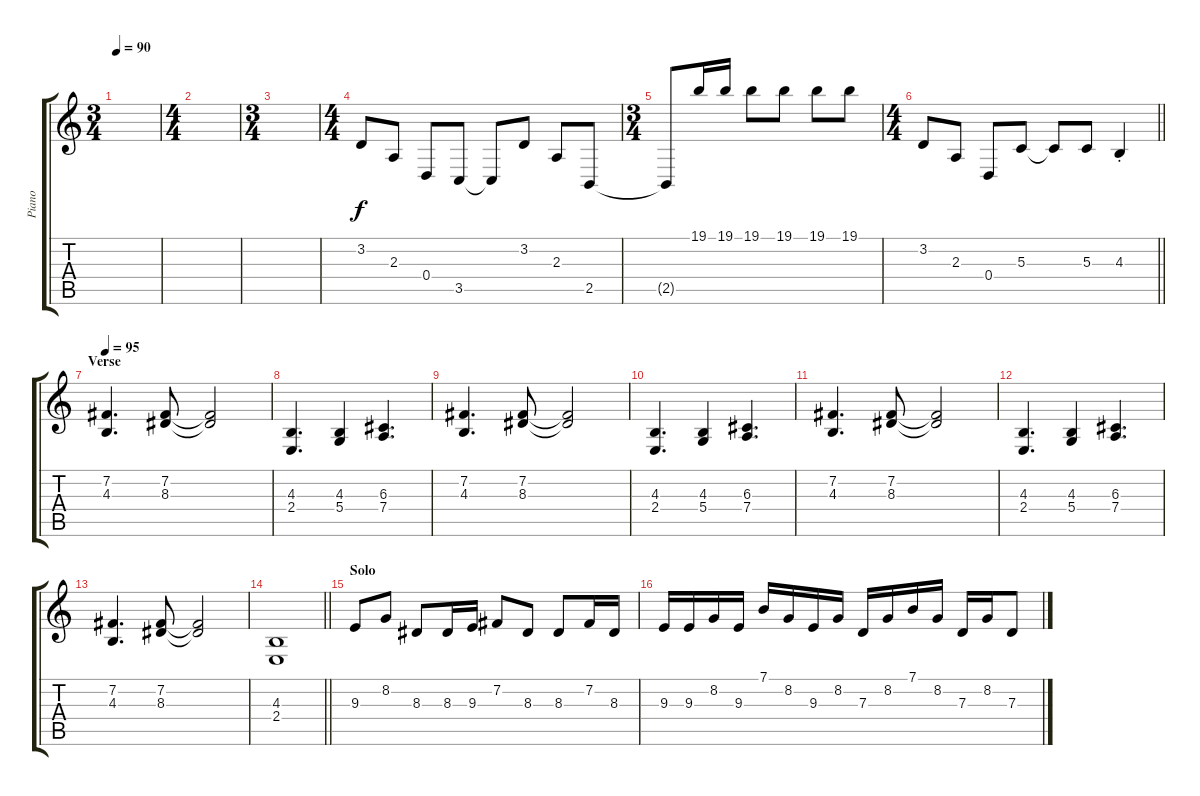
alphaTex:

\track ("Piano" "Piano") {instrument brightacousticpiano}
\staff {score tabs}
\tuning (E4 B3 G3 D3 A2 E2) {hide}
\ts (3 4)
\tempo 90
\clef g2
\ks c
|
\ts (4 4)
|
\ts (3 4)
|
\ts (4 4)
3.2.8 2.3.8 0.4.8 3.5.8 3.5{t}.8 3.2.8 2.3.8 2.5.8 |
\ts (3 4)
2.5{t}.8 19.1.16 19.1.16 19.1.8 19.1.8 19.1.8 19.1.8 |
\ts (4 4)
\barLineRight lightlight
3.2.8 2.3.8 0.4.8 5.3.8 5.3{t}.8 5.3.8 4.3{st}.4 |
\section ("" "Verse")
\tempo 95
(7.2 4.3).4{d} (7.2 8.3).8 (7.2{t} 8.3{t}).2 |
(4.3 2.4).4{d} (4.3 5.4).4 (6.3 7.4).4{d} |
(7.2 4.3).4{d} (7.2 8.3).8 (7.2{t} 8.3{t}).2 |
(4.3 2.4).4{d} (4.3 5.4).4 (6.3 7.4).4{d} |
(7.2 4.3).4{d} (7.2 8.3).8 (7.2{t} 8.3{t}).2 |
(4.3 2.4).4{d} (4.3 5.4).4 (6.3 7.4).4{d} |
(7.2 4.3).4{d} (7.2 8.3).8 (7.2{t} 8.3{t}).2 |
\barLineRight lightlight
(4.3 2.4).1 |
\section ("" "Solo")
9.3.8 8.2.8 8.3.8 8.3.16 9.3.16 7.2.8 8.3.8 8.3.8 7.2.16 8.3.16 |
9.3.16 9.3.16 8.2.16 9.3.16 7.1.16 8.2.16 9.3.16 8.2.16 7.3.16 8.2.16 7.1.16 8.2.16 7.3.16 8.2.16 7.3.8
